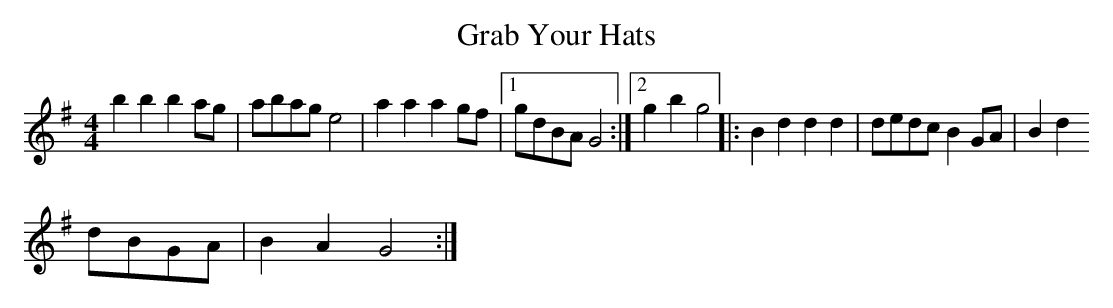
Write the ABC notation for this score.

X:1
T:Grab Your Hats
M:4/4
L:1/8
K:G
b2b2 b2ag|abag e4|a2a2 a2gf|1gdBA G4:|2g2b2 g4|:B2d2 d2d2|dedc B2GA|B2d2
 dBGA|B2A2 G4:|
